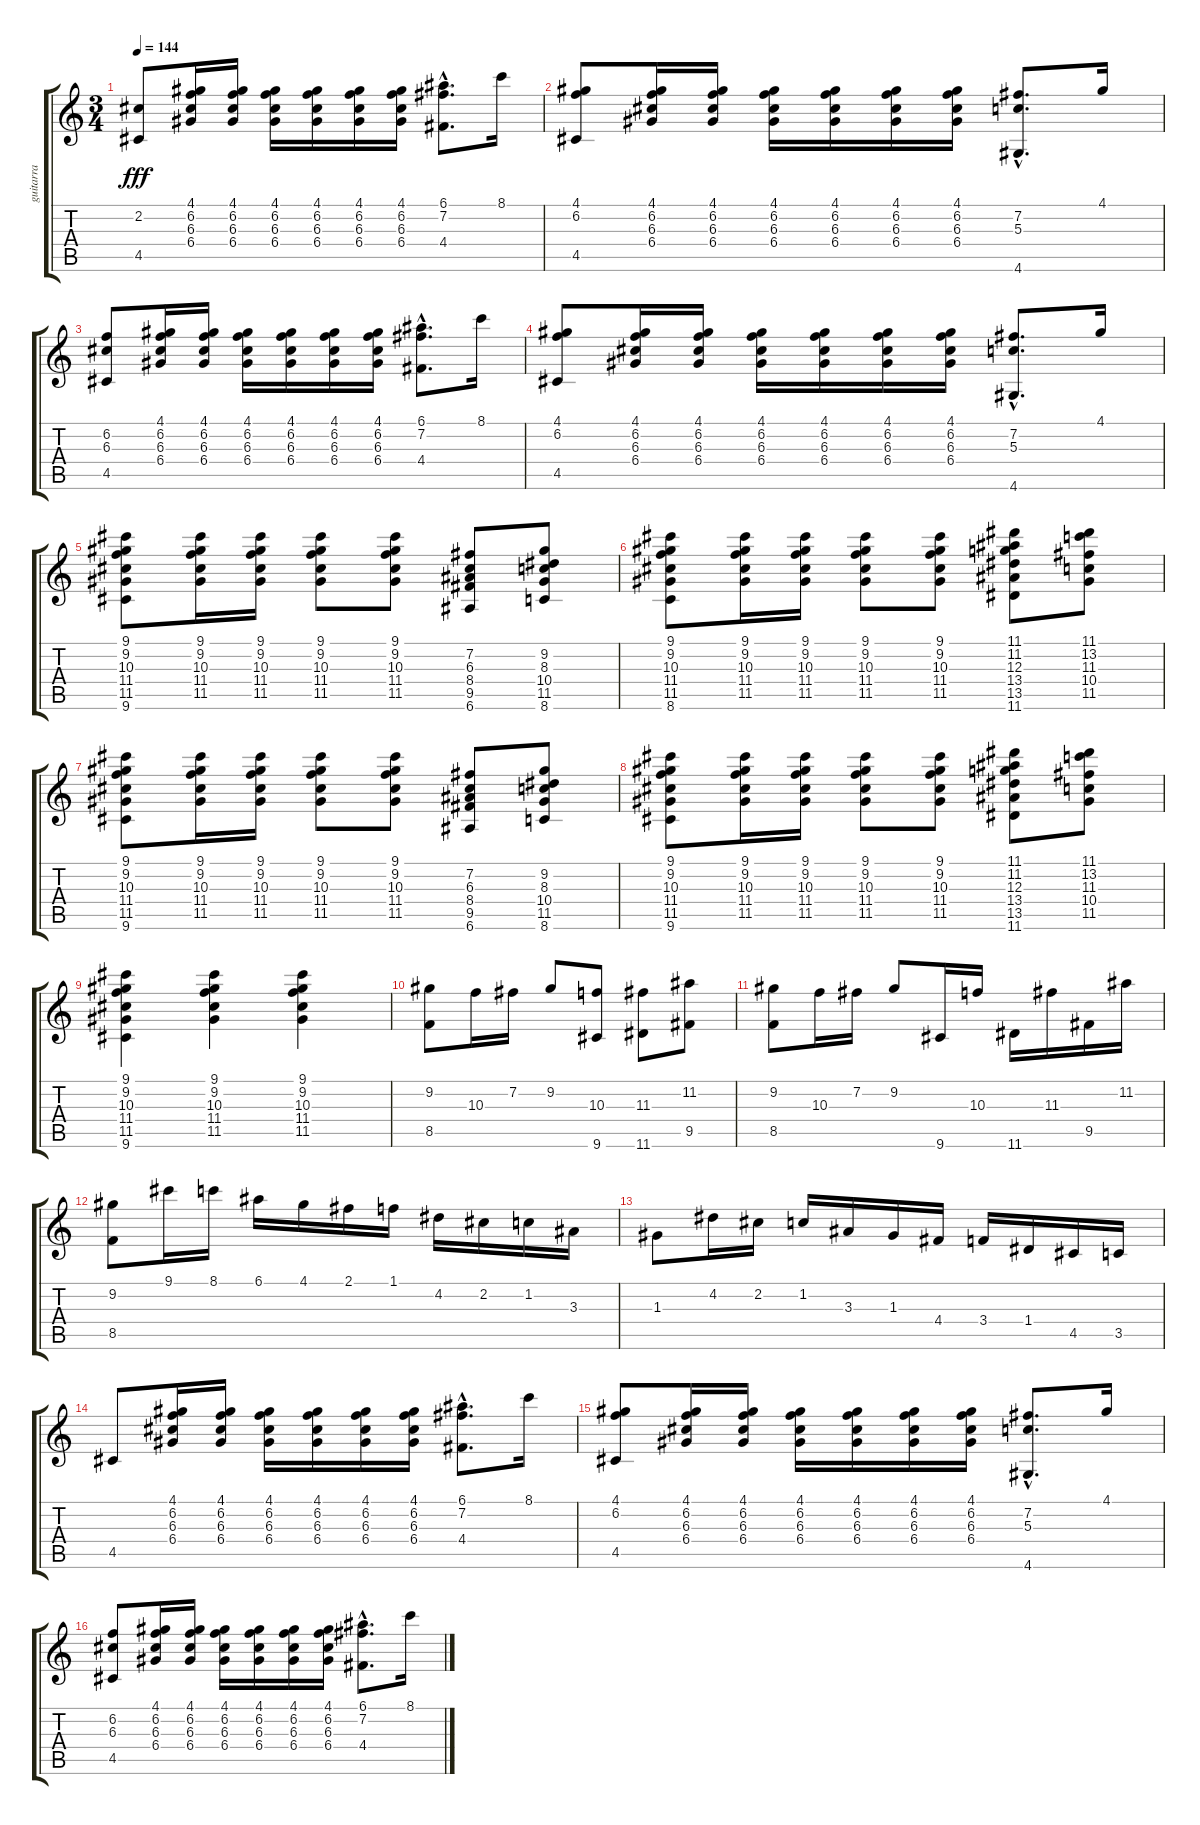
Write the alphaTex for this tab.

\track ("guitarra     " "guitarra  ") {instrument acousticguitarnylon}
\staff {score tabs}
\tuning (E4 B3 G3 D3 A2 E2) {hide}
\ts (3 4)
\tempo 144
\clef g2
\ks c
(2.2 4.5).8{dy fff} (4.1 6.2 6.3 6.4).16 (4.1 6.2 6.3 6.4).16 (4.1 6.2 6.3 6.4).16 (4.1 6.2 6.3 6.4).16 (4.1 6.2 6.3 6.4).16 (4.1 6.2 6.3 6.4).16 (6.1{hac} 7.2{hac} 4.4{hac}).8{d} 8.1.16 |
(4.1 6.2 4.5).8 (4.1 6.2 6.3 6.4).16 (4.1 6.2 6.3 6.4).16 (4.1 6.2 6.3 6.4).16 (4.1 6.2 6.3 6.4).16 (4.1 6.2 6.3 6.4).16 (4.1 6.2 6.3 6.4).16 (7.2{hac} 5.3{hac} 4.6{hac}).8{d} 4.1.16 |
(6.2 6.3 4.5).8 (4.1 6.2 6.3 6.4).16 (4.1 6.2 6.3 6.4).16 (4.1 6.2 6.3 6.4).16 (4.1 6.2 6.3 6.4).16 (4.1 6.2 6.3 6.4).16 (4.1 6.2 6.3 6.4).16 (6.1{hac} 7.2{hac} 4.4{hac}).8{d} 8.1.16 |
(4.1 6.2 4.5).8 (4.1 6.2 6.3 6.4).16 (4.1 6.2 6.3 6.4).16 (4.1 6.2 6.3 6.4).16 (4.1 6.2 6.3 6.4).16 (4.1 6.2 6.3 6.4).16 (4.1 6.2 6.3 6.4).16 (7.2{hac} 5.3{hac} 4.6{hac}).8{d} 4.1.16 |
(9.1 9.2 10.3 11.4 11.5 9.6).8 (9.1 9.2 10.3 11.4 11.5).16 (9.1 9.2 10.3 11.4 11.5).16 (9.1 9.2 10.3 11.4 11.5).8 (9.1 9.2 10.3 11.4 11.5).8 (7.2 6.3 8.4 9.5 6.6).8 (9.2 8.3 10.4 11.5 8.6).8 |
(9.1 9.2 10.3 11.4 11.5 8.6).8 (9.1 9.2 10.3 11.4 11.5).16 (9.1 9.2 10.3 11.4 11.5).16 (9.1 9.2 10.3 11.4 11.5).8 (9.1 9.2 10.3 11.4 11.5).8 (11.1 11.2 12.3 13.4 13.5 11.6).8 (11.1 13.2 11.3 10.4 11.5).8 |
(9.1 9.2 10.3 11.4 11.5 9.6).8 (9.1 9.2 10.3 11.4 11.5).16 (9.1 9.2 10.3 11.4 11.5).16 (9.1 9.2 10.3 11.4 11.5).8 (9.1 9.2 10.3 11.4 11.5).8 (7.2 6.3 8.4 9.5 6.6).8 (9.2 8.3 10.4 11.5 8.6).8 |
(9.1 9.2 10.3 11.4 11.5 9.6).8 (9.1 9.2 10.3 11.4 11.5).16 (9.1 9.2 10.3 11.4 11.5).16 (9.1 9.2 10.3 11.4 11.5).8 (9.1 9.2 10.3 11.4 11.5).8 (11.1 11.2 12.3 13.4 13.5 11.6).8 (11.1 13.2 11.3 10.4 11.5).8 |
(9.1 9.2 10.3 11.4 11.5 9.6).4 (9.1 9.2 10.3 11.4 11.5).4 (9.1 9.2 10.3 11.4 11.5).4 |
(9.2 8.5).8 10.3.16 7.2.16 9.2.8 (10.3 9.6).8 (11.3 11.6).8 (11.2 9.5).8 |
(9.2 8.5).8 10.3.16 7.2.16 9.2.8 9.6.16 10.3.16 11.6.16 11.3.16 9.5.16 11.2.16 |
(9.2 8.5).8 9.1.16 8.1.16 6.1.16 4.1.16 2.1.16 1.1.16 4.2.16 2.2.16 1.2.16 3.3.16 |
1.3.8 4.2.16 2.2.16 1.2.16 3.3.16 1.3.16 4.4.16 3.4.16 1.4.16 4.5.16 3.5.16 |
4.5.8 (4.1 6.2 6.3 6.4).16 (4.1 6.2 6.3 6.4).16 (4.1 6.2 6.3 6.4).16 (4.1 6.2 6.3 6.4).16 (4.1 6.2 6.3 6.4).16 (4.1 6.2 6.3 6.4).16 (6.1{hac} 7.2{hac} 4.4{hac}).8{d} 8.1.16 |
(4.1 6.2 4.5).8 (4.1 6.2 6.3 6.4).16 (4.1 6.2 6.3 6.4).16 (4.1 6.2 6.3 6.4).16 (4.1 6.2 6.3 6.4).16 (4.1 6.2 6.3 6.4).16 (4.1 6.2 6.3 6.4).16 (7.2{hac} 5.3{hac} 4.6{hac}).8{d} 4.1.16 |
(6.2 6.3 4.5).8 (4.1 6.2 6.3 6.4).16 (4.1 6.2 6.3 6.4).16 (4.1 6.2 6.3 6.4).16 (4.1 6.2 6.3 6.4).16 (4.1 6.2 6.3 6.4).16 (4.1 6.2 6.3 6.4).16 (6.1{hac} 7.2{hac} 4.4{hac}).8{d} 8.1.16
